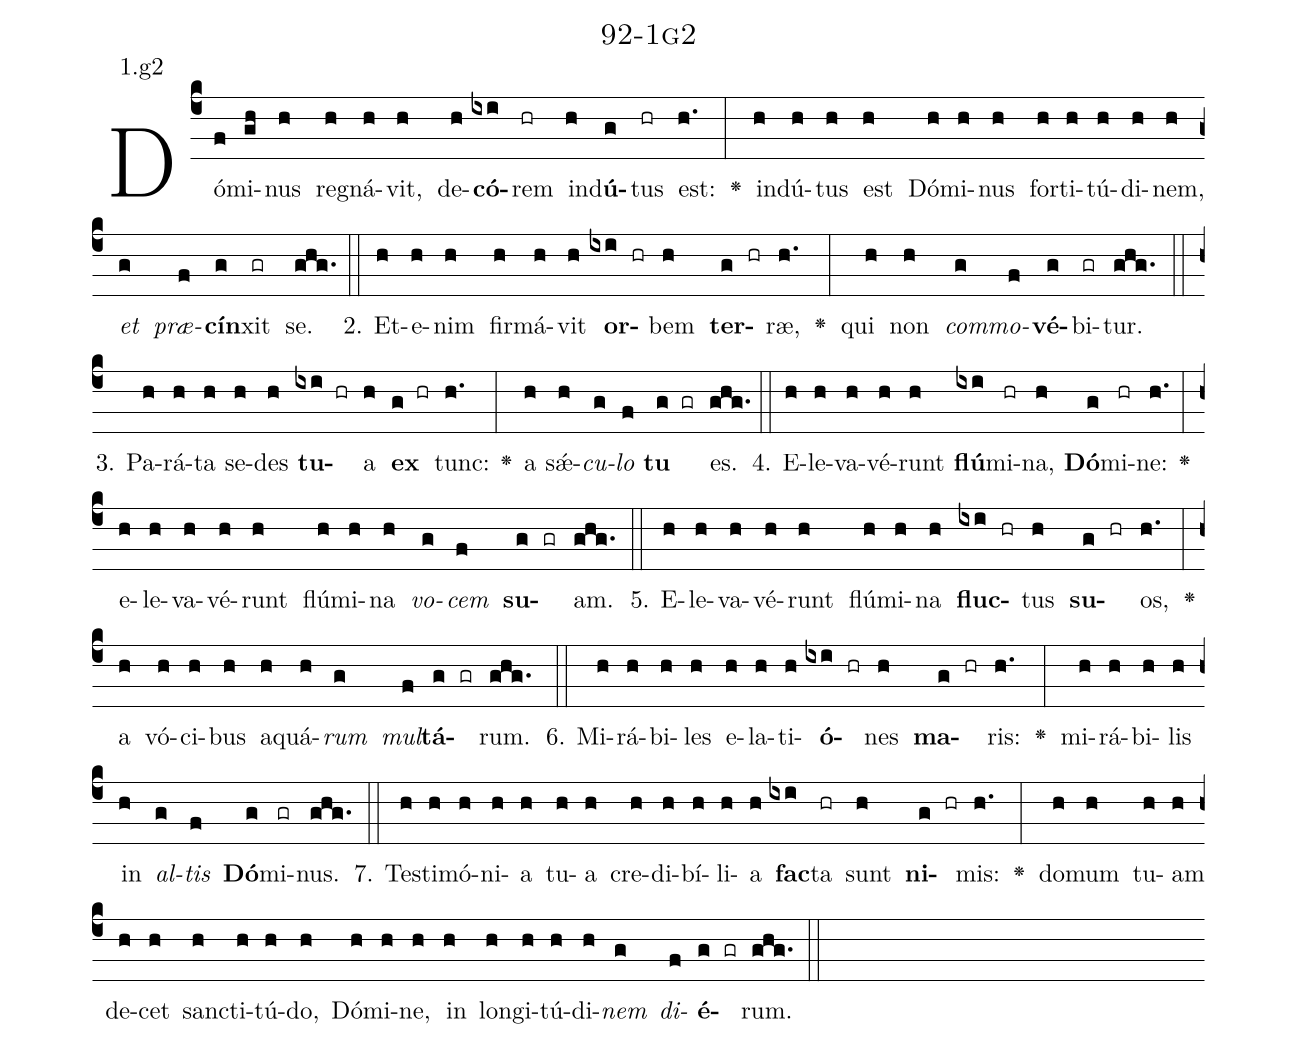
name: 92-1g2;
annotation: 1.g2;
%%
(c4)Dó(f)mi(gh)nus(h) re(h)gná(h)vit,(h) de(h)<b>có</b>(ixi)rem(hr) ind(h)<b>ú</b>(g)tus(hr) est:(h.) <v>\greheightstar</v>(:) ind(h)ú(h)tus(h) est(h) Dó(h)mi(h)nus(h) for(h)ti(h)tú(h)di(h)nem,(h) <i>et</i>(g) <i>præ</i>(f)<b>cín</b>(g)xit(gr) se.(ghg.) (::)
2. Et(h)e(h)nim(h) fir(h)má(h)vit(h) <b>or</b>(ixi hr)bem(h) <b>ter</b>(g hr)ræ,(h.) <v>\greheightstar</v>(:) qui(h) non(h) <i>com</i>(g)<i>mo</i>(f)<b>vé</b>(g)bi(gr)tur.(ghg.) (::)
3. Pa(h)rá(h)ta(h) se(h)des(h) <b>tu</b>(ixi hr)a(h) <b>ex</b>(g hr) tunc:(h.) <v>\greheightstar</v>(:) a(h) sǽ(h)<i>cu</i>(g)<i>lo</i>(f) <b>tu</b>(g gr) es.(ghg.) (::)
4. E(h)le(h)va(h)vé(h)runt(h) <b>flú</b>(ixi)mi(hr)na,(h) <b>Dó</b>(g)mi(hr)ne:(h.) <v>\greheightstar</v>(:) e(h)le(h)va(h)vé(h)runt(h) flú(h)mi(h)na(h) <i>vo</i>(g)<i>cem</i>(f) <b>su</b>(g gr)am.(ghg.) (::)
5. E(h)le(h)va(h)vé(h)runt(h) flú(h)mi(h)na(h) <b>fluc</b>(ixi hr)tus(h) <b>su</b>(g hr)os,(h.) <v>\greheightstar</v>(:) a(h) vó(h)ci(h)bus(h) a(h)quá(h)<i>rum</i>(g) <i>mul</i>(f)<b>tá</b>(g gr)rum.(ghg.) (::)
6. Mi(h)rá(h)bi(h)les(h) e(h)la(h)ti(h)<b>ó</b>(ixi hr)nes(h) <b>ma</b>(g hr)ris:(h.) <v>\greheightstar</v>(:) mi(h)rá(h)bi(h)lis(h) in(h) <i>al</i>(g)<i>tis</i>(f) <b>Dó</b>(g)mi(gr)nus.(ghg.) (::)
7. Tes(h)ti(h)mó(h)ni(h)a(h) tu(h)a(h) cre(h)di(h)bí(h)li(h)a(h) <b>fac</b>(ixi)ta(hr) sunt(h) <b>ni</b>(g hr)mis:(h.) <v>\greheightstar</v>(:) do(h)mum(h) tu(h)am(h) de(h)cet(h) sanc(h)ti(h)tú(h)do,(h) Dó(h)mi(h)ne,(h) in(h) lon(h)gi(h)tú(h)di(h)<i>nem</i>(g) <i>di</i>(f)<b>é</b>(g gr)rum.(ghg.) (::)
